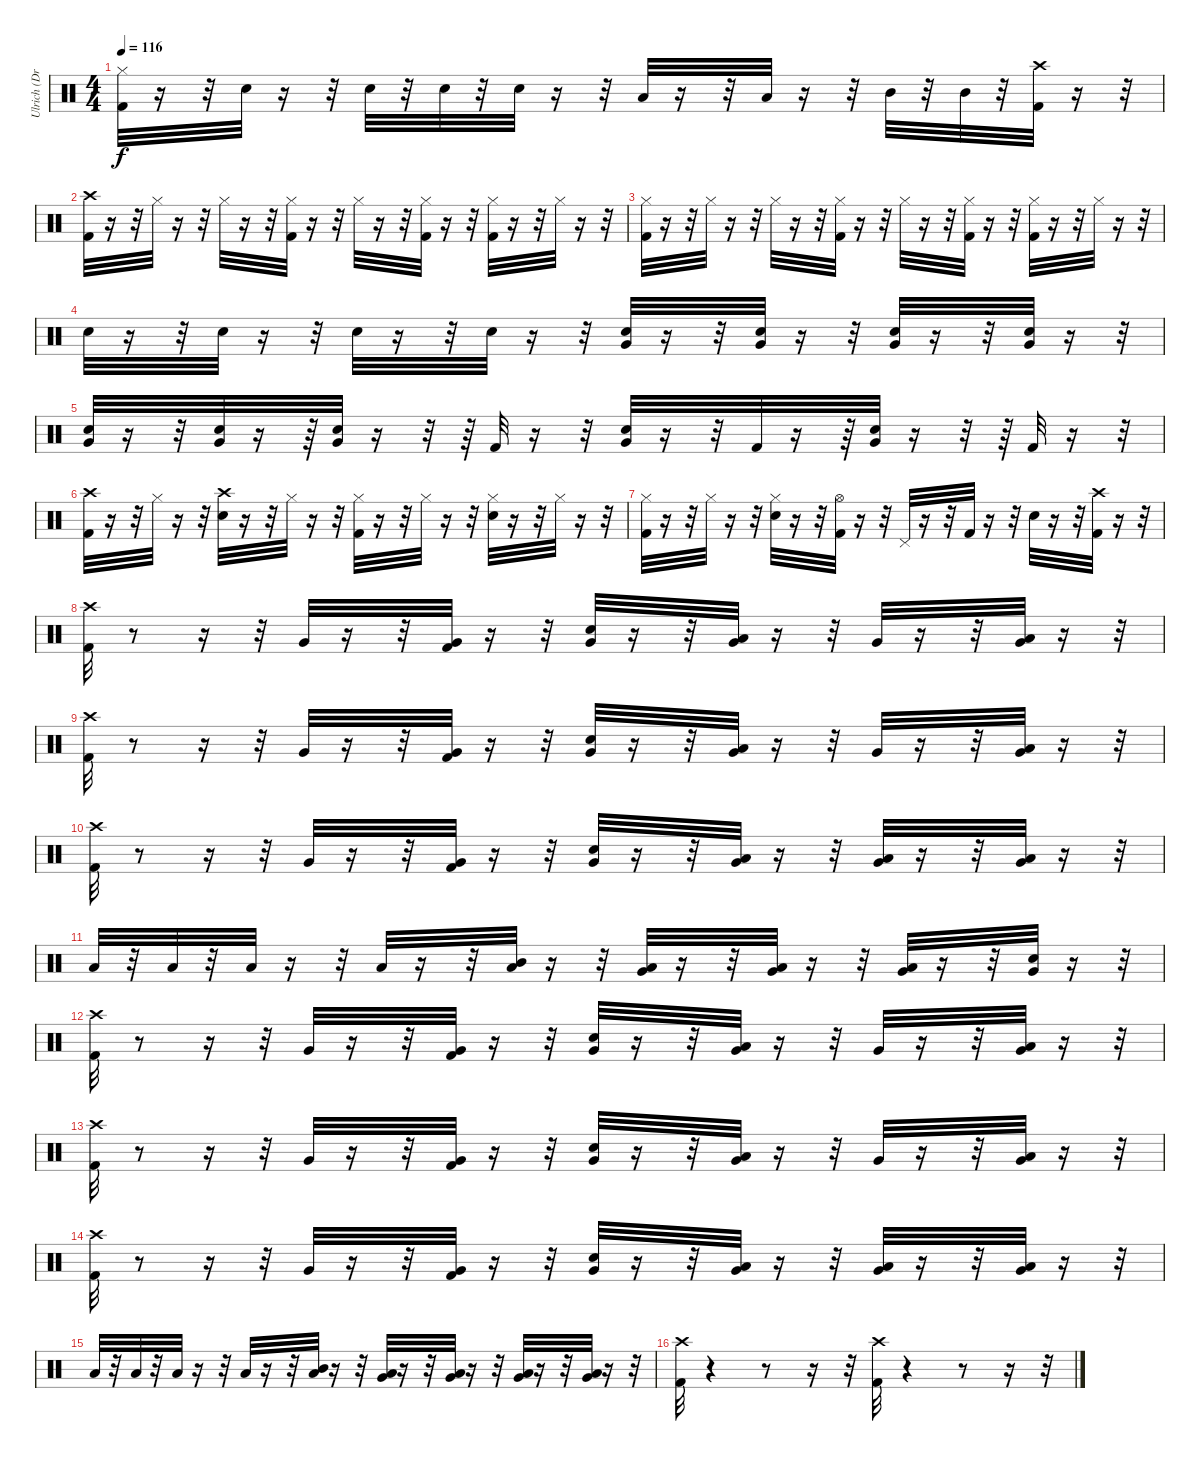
\track ("Ulrich (Drums)" "Ulrich (Dr") {instrument percussion}
\staff {score}
\articulation defaults
\ts (4 4)
\tempo 116
\clef neutral
\ks c
("Hi-Hat (closed)" "Kick (hit) 2").32{dy f} r.16 r.32 "Snare (hit) 2".32 r.16 r.32 "Snare (hit) 2".32 r.32 "Snare (hit) 2".32 r.32 "Snare (hit) 2".32 r.16 r.32 "Low Tom (hit)".32 r.16 r.32 "Low Tom (hit)".32 r.16 r.32 "Mid Tom (hit)".32 r.32 "Mid Tom (hit)".32 r.32 ("Crash high (hit)" "Kick (hit) 2").32 r.16 r.32 |
("Kick (hit) 2" "Crash high (hit)").32 r.16 r.32 "Hi-Hat (closed)".32 r.16 r.32 "Hi-Hat (closed)".32 r.16 r.32 ("Hi-Hat (closed)" "Kick (hit) 2").32 r.16 r.32 "Hi-Hat (closed)".32 r.16 r.32 ("Hi-Hat (closed)" "Kick (hit) 2").32 r.16 r.32 ("Hi-Hat (closed)" "Kick (hit) 2").32 r.16 r.32 "Hi-Hat (closed)".32 r.16 r.32 |
("Kick (hit) 2" "Hi-Hat (closed)").32 r.16 r.32 "Hi-Hat (closed)".32 r.16 r.32 "Hi-Hat (closed)".32 r.16 r.32 ("Kick (hit) 2" "Hi-Hat (closed)").32 r.16 r.32 "Hi-Hat (closed)".32 r.16 r.32 ("Kick (hit) 2" "Hi-Hat (closed)").32 r.16 r.32 ("Kick (hit) 2" "Hi-Hat (closed)").32 r.16 r.32 "Hi-Hat (closed)".32 r.16 r.32 |
"Snare (hit) 2".32 r.16 r.32 "Snare (hit) 2".32 r.16 r.32 "Snare (hit) 2".32 r.16 r.32 "Snare (hit) 2".32 r.16 r.32 ("Very Low Tom (hit)" "Snare (hit) 2").32 r.16 r.32 ("Very Low Tom (hit)" "Snare (hit) 2").32 r.16 r.32 ("Very Low Tom (hit)" "Snare (hit) 2").32 r.16 r.32 ("Very Low Tom (hit)" "Snare (hit) 2").32 r.16 r.32 |
("Very Low Tom (hit)" "Snare (hit) 2").32 r.16 r.32 ("Very Low Tom (hit)" "Snare (hit) 2").32 r.16 r.64 ("Very Low Tom (hit)" "Snare (hit) 2").32 r.16 r.32 r.64 "Kick (hit) 2".32 r.16 r.32 ("Snare (hit) 2" "Very Low Tom (hit)").32 r.16 r.32 "Kick (hit) 2".32 r.16 r.64 ("Snare (hit) 2" "Very Low Tom (hit)").32 r.16 r.32 r.64 "Kick (hit) 2".32 r.16 r.32 |
("Crash high (hit)" "Kick (hit) 2").32 r.16 r.32 "Hi-Hat (closed)".32 r.16 r.32 ("Snare (hit) 2" "Crash high (hit)").32 r.16 r.32 "Hi-Hat (closed)".32 r.16 r.32 ("Hi-Hat (closed)" "Kick (hit) 2").32 r.16 r.32 "Hi-Hat (closed)".32 r.16 r.32 ("Hi-Hat (closed)" "Snare (hit) 2").32 r.16 r.32 "Hi-Hat (closed)".32 r.16 r.32 |
("Hi-Hat (closed)" "Kick (hit) 2").32 r.16 r.32 "Hi-Hat (closed)".32 r.16 r.32 ("Snare (hit) 2" "Hi-Hat (closed)").32 r.16 r.32 ("Hi-Hat (open)" "Kick (hit) 2").32 r.16 r.32 "Pedal Hi-Hat (hit)".32 r.16 r.32 "Kick (hit) 2".32 r.16 r.32 "Snare (hit) 2".32 r.16 r.32 ("Crash high (hit)" "Kick (hit) 2").32 r.16 r.32 |
("Kick (hit) 2" "Crash high (hit)").32 r.8 r.16 r.32 "Very Low Tom (hit)".32 r.16 r.32 ("Kick (hit) 2" "Very Low Tom (hit)").32 r.16 r.32 ("Snare (hit) 2" "Very Low Tom (hit)").32 r.16 r.32 ("Low Tom (hit)" "Very Low Tom (hit)").32 r.16 r.32 "Very Low Tom (hit)".32 r.16 r.32 ("Low Tom (hit)" "Very Low Tom (hit)").32 r.16 r.32 |
("Kick (hit) 2" "Crash high (hit)").32 r.8 r.16 r.32 "Very Low Tom (hit)".32 r.16 r.32 ("Kick (hit) 2" "Very Low Tom (hit)").32 r.16 r.32 ("Snare (hit) 2" "Very Low Tom (hit)").32 r.16 r.32 ("Low Tom (hit)" "Very Low Tom (hit)").32 r.16 r.32 "Very Low Tom (hit)".32 r.16 r.32 ("Low Tom (hit)" "Very Low Tom (hit)").32 r.16 r.32 |
("Kick (hit) 2" "Crash high (hit)").32 r.8 r.16 r.32 "Very Low Tom (hit)".32 r.16 r.32 ("Kick (hit) 2" "Very Low Tom (hit)").32 r.16 r.32 ("Snare (hit) 2" "Very Low Tom (hit)").32 r.16 r.32 ("Low Tom (hit)" "Very Low Tom (hit)").32 r.16 r.32 ("Low Tom (hit)" "Very Low Tom (hit)").32 r.16 r.32 ("Low Tom (hit)" "Very Low Tom (hit)").32 r.16 r.32 |
"Low Tom (hit)".32 r.32 "Low Tom (hit)".32 r.32 "Low Tom (hit)".32 r.16 r.32 "Low Tom (hit)".32 r.16 r.32 ("Mid Tom (hit)" "Low Tom (hit)").32 r.16 r.32 ("Very Low Tom (hit)" "Low Tom (hit)").32 r.16 r.32 ("Very Low Tom (hit)" "Low Tom (hit)").32 r.16 r.32 ("Very Low Tom (hit)" "Low Tom (hit)").32 r.16 r.32 ("Snare (hit) 2" "Very Low Tom (hit)").32 r.16 r.32 |
("Kick (hit) 2" "Crash high (hit)").32 r.8 r.16 r.32 "Very Low Tom (hit)".32 r.16 r.32 ("Kick (hit) 2" "Very Low Tom (hit)").32 r.16 r.32 ("Snare (hit) 2" "Very Low Tom (hit)").32 r.16 r.32 ("Low Tom (hit)" "Very Low Tom (hit)").32 r.16 r.32 "Very Low Tom (hit)".32 r.16 r.32 ("Low Tom (hit)" "Very Low Tom (hit)").32 r.16 r.32 |
("Kick (hit) 2" "Crash high (hit)").32 r.8 r.16 r.32 "Very Low Tom (hit)".32 r.16 r.32 ("Kick (hit) 2" "Very Low Tom (hit)").32 r.16 r.32 ("Snare (hit) 2" "Very Low Tom (hit)").32 r.16 r.32 ("Low Tom (hit)" "Very Low Tom (hit)").32 r.16 r.32 "Very Low Tom (hit)".32 r.16 r.32 ("Low Tom (hit)" "Very Low Tom (hit)").32 r.16 r.32 |
("Kick (hit) 2" "Crash high (hit)").32 r.8 r.16 r.32 "Very Low Tom (hit)".32 r.16 r.32 ("Kick (hit) 2" "Very Low Tom (hit)").32 r.16 r.32 ("Snare (hit) 2" "Very Low Tom (hit)").32 r.16 r.32 ("Low Tom (hit)" "Very Low Tom (hit)").32 r.16 r.32 ("Low Tom (hit)" "Very Low Tom (hit)").32 r.16 r.32 ("Low Tom (hit)" "Very Low Tom (hit)").32 r.16 r.32 |
"Low Tom (hit)".32 r.32 "Low Tom (hit)".32 r.32 "Low Tom (hit)".32 r.16 r.32 "Low Tom (hit)".32 r.16 r.32 ("Mid Tom (hit)" "Low Tom (hit)").32 r.16 r.32 ("Very Low Tom (hit)" "Low Tom (hit)").32 r.16 r.32 ("Very Low Tom (hit)" "Low Tom (hit)").32 r.16 r.32 ("Very Low Tom (hit)" "Low Tom (hit)").32 r.16 r.32 ("Low Tom (hit)" "Very Low Tom (hit)").32 r.16 r.32 |
("Kick (hit) 2" "Crash high (hit)").32 r.4 r.8 r.16 r.32 ("Kick (hit) 2" "Crash high (hit)").32 r.4 r.8 r.16 r.32
